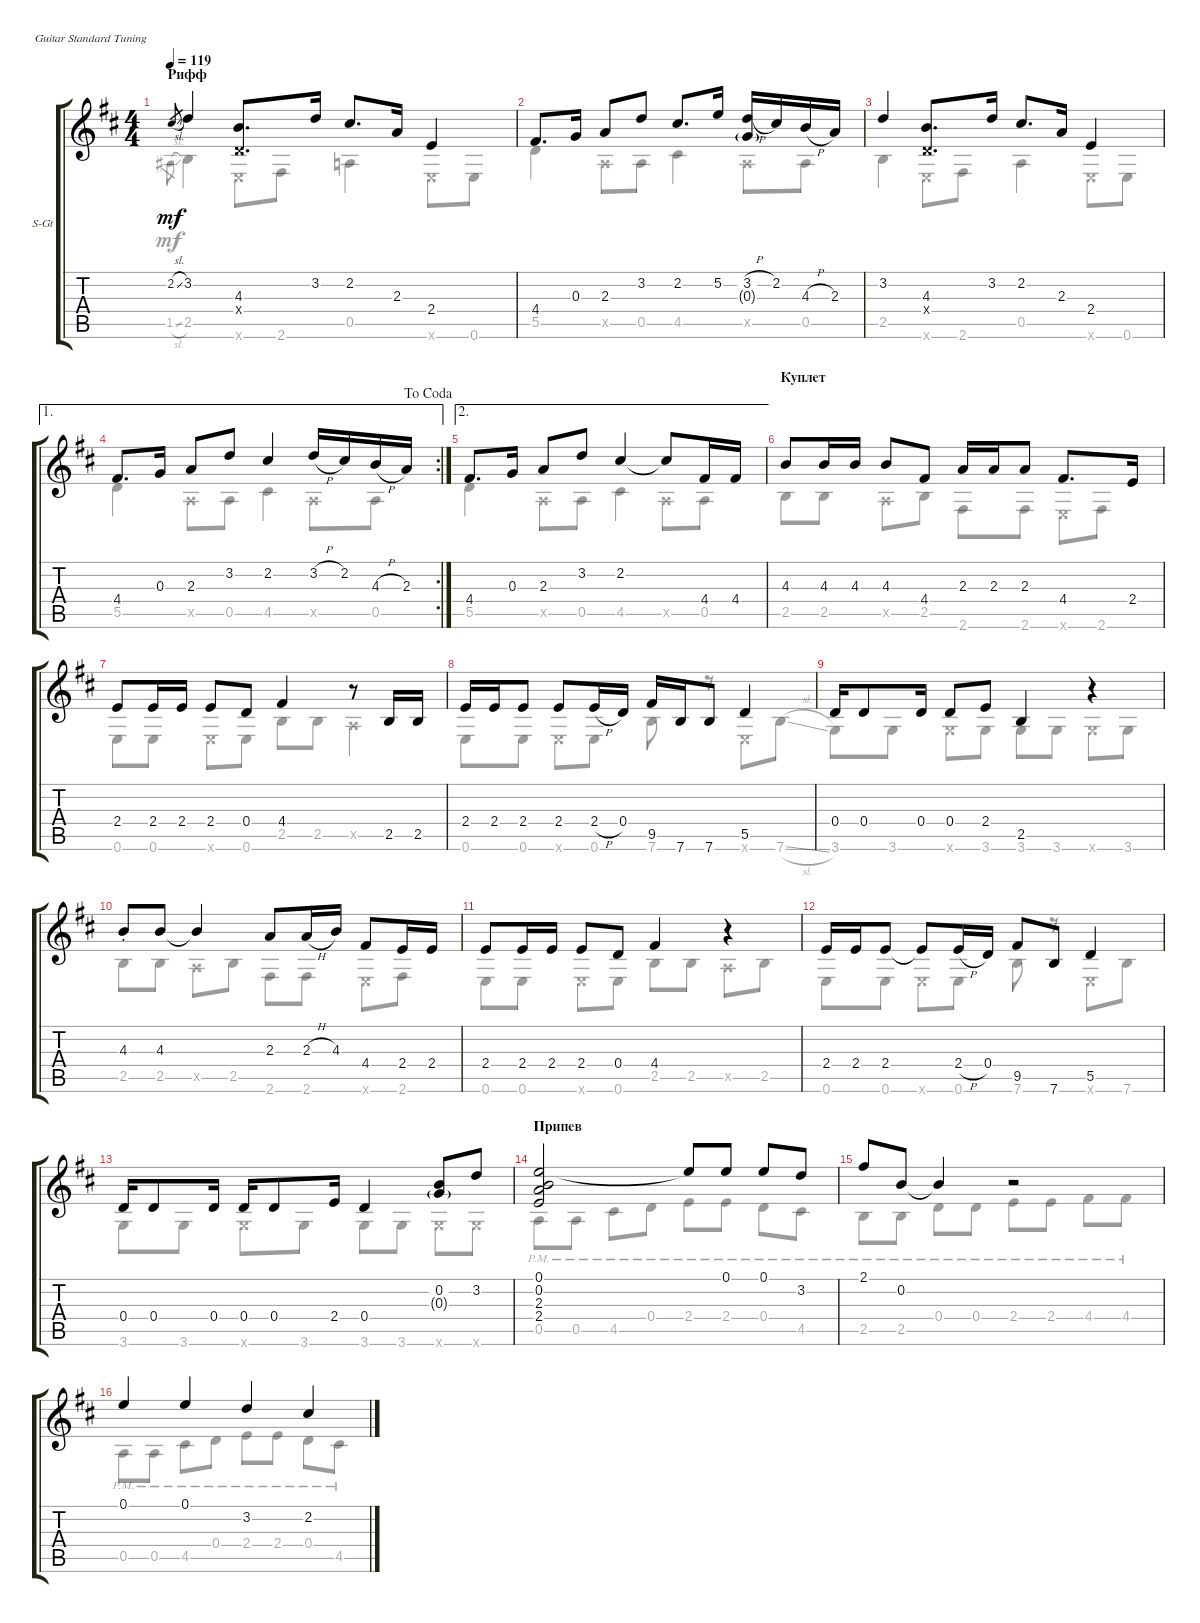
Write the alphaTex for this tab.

\defaultSystemsLayout 4
\bracketExtendMode groupsimilarinstruments
\firstSystemTrackNameOrientation horizontal
\otherSystemsTrackNameOrientation horizontal
\track ("Steel Guitar" "S-Gt") {instrument acousticguitarsteel}
\staff {score tabs}
\tuning (E4 B3 G3 D3 A2 E2)
\voice
\ts (4 4)
\section ("" "Рифф")
\tempo 119
\clef g2
\scale
0.529984
\ks bminor
2.2{sl}.8{gr dy mf instrument acousticguitarsteel} 3.2.4 (4.3 0.4{x}).8{d} 3.2.16 2.2.8{d} 2.3.16 2.4.4 |
\scale
0.469652 4.4.8{d} 0.3.16 2.3.8 3.2.8 2.2.8{d} 5.2.16 (3.2{h} 0.3{g}).16 2.2.16 4.3{h}.16 2.3.16 |
3.2.4 (4.3 0.4{x}).8{d} 3.2.16 2.2.8{d} 2.3.16 2.4.4 |
\ae 1
\rc 2
\jump dacoda
4.4.8{d} 0.3.16 2.3.8 3.2.8 2.2.4 3.2{h}.16 2.2.16 4.3{h}.16 2.3.16 |
\ae 2
4.4.8{d} 0.3.16 2.3.8 3.2.8 2.2.4 2.2{t}.8 4.4.16 4.4.16 |
\section ("" "Куплет")
4.3.8 4.3.16 4.3.16 4.3.8 4.4.8 2.3.16 2.3.16 2.3.8 4.4.8{d} 2.4.16 |
2.4.8 2.4.16 2.4.16 2.4.8 0.4.8 4.4.4 r.8 2.5.16 2.5.16 |
2.4.16 2.4.16 2.4.8 2.4.8 2.4{h}.16 0.4.16 9.5.16 7.6.16 7.6.8 5.5.4 |
0.4.16 0.4.8 0.4.16 0.4.8 2.4.8 2.5.4 r.4 |
4.3{st}.8 4.3.8 4.3{t}.4 2.3.8 2.3{h}.16 4.3.16 4.4.8 2.4.16 2.4.16 |
2.4.8 2.4.16 2.4.16 2.4.8 0.4.8 4.4.4 r.4 |
2.4.16 2.4.16 2.4.8 2.4{t}.8 2.4{h}.16 0.4.16 9.5.8 7.6.8 5.5.4 |
0.4.16 0.4.8 0.4.16 0.4.16 0.4.8 2.4.16 0.4.4 (0.2 0.3{g}).8 3.2.8 |
\section ("" "Припев")
(0.1 0.2 2.3 2.4).2 0.1{t}.8 0.1.8 0.1.8 3.2.8 |
2.1.8 0.2.8 0.2{t}.4 r.2 |
0.1.4 0.1.4 3.2.4 2.2.4
\voice
\clef g2
\ottava regular
\simile none
\scale
0.529984
\ks bminor
1.5{sl}.8{gr dy mf} 2.5.4 0.6{x}.8 2.6.8 0.5.4 0.6{x}.8 0.6.8 |
\scale
0.469652 5.5.4 0.5{x}.8 0.5.8 4.5.4 0.5{x}.8 0.5.8 |
2.5.4 0.6{x}.8 2.6.8 0.5.4 0.6{x}.8 0.6.8 |
5.5.4 0.5{x}.8 0.5.8 4.5.4 0.5{x}.8 0.5.8 |
5.5.4 0.5{x}.8 0.5.8 4.5.4 0.5{x}.8 0.5.8 |
2.5.8 2.5.8 0.5{x}.8 2.5.8 2.6.8 2.6.8 0.6{x}.8 2.6.8 |
0.6.8 0.6.8 0.6{x}.8 0.6.8 2.5.8 2.5.8 0.5{x}.4 |
0.6.8 0.6.8 0.6{x}.8 0.6.8 7.6.8 r.8 0.6{x}.8 7.6{sl}.8 |
3.6.8 3.6.8 3.6{x}.8 3.6.8 3.6.8 3.6.8 3.6{x}.8 3.6.8 |
2.5.8 2.5.8 0.5{x}.8 2.5.8 2.6.8 2.6.8 0.6{x}.8 2.6.8 |
0.6.8 0.6.8 0.6{x}.8 0.6.8 2.5.8 2.5.8 0.5{x}.8 2.5.8 |
0.6.8 0.6.8 0.6{x}.8 0.6.8 7.6.8 r.8 0.6{x}.8 7.6.8 |
3.6.8 3.6.8 3.6{x}.8 3.6.8 3.6.8 3.6.8 3.6{x}.8 3.6{x}.8 |
0.5{pm}.8 0.5{pm}.8 4.5{pm}.8 0.4{pm}.8 2.4{pm}.8 2.4{pm}.8 0.4{pm}.8 4.5{pm}.8 |
2.5{pm}.8 2.5{pm}.8 0.4{pm}.8 0.4{pm}.8 2.4{pm}.8 2.4{pm}.8 4.4{pm}.8 4.4{pm}.8 |
0.5{pm}.8 0.5{pm}.8 4.5{pm}.8 0.4{pm}.8 2.4{pm}.8 2.4{pm}.8 0.4{pm}.8 4.5{pm}.8
